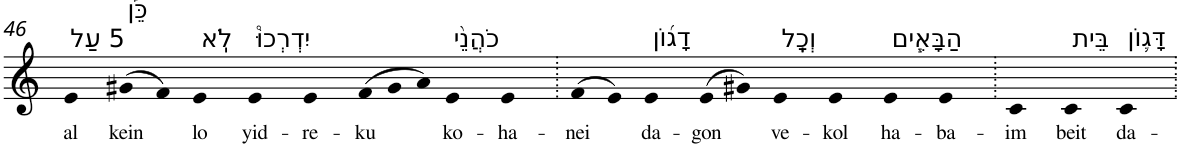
**kern	**text
*part1	*part1
*staff1	*staff1
*I"Piano	*
*I'Pno	*
!!LO:PB:g=z
*clefG2	*
*k[]	*
=46	=46
!LO:TX:a:t=5 עַל	!
!	!LO:LY:b
4e	al
!LO:TX:a:t=כֵּ֡ן	!
!	!LO:LY:b
(>8g#X	kein
8f)	.
!LO:TX:a:t=לֹֽא	!
!	!LO:LY:b
4e	lo
!LO:TX:a:t=יִדְרְכוּ֩	!
!	!LO:LY:b
4e	yid-
!	!LO:LY:b
4e	-re-
*Xtuplet	*
!	!LO:LY:b
(>12f	-ku
12g#	.
12a)	.
!LO:TX:a:t=כֹהֲנֵ֨י	!
!	!LO:LY:b
4e	ko-
!	!LO:LY:b
4e	-ha-
=47.	=47.
!	!LO:LY:b
(>8f	-nei
8e)	.
!LO:TX:a:t=דָג֜וֹן	!
!	!LO:LY:b
4e	da-
!	!LO:LY:b
(>8e	-gon
8g#X)	.
!LO:TX:a:t=וְכָֽל	!
!	!LO:LY:b
4e	ve-
!	!LO:LY:b
4e	-kol
!LO:TX:a:t=הַבָּאִ֧ים	!
!	!LO:LY:b
4e	ha-
!	!LO:LY:b
4e	-ba-
=48.	=48.
!	!LO:LY:b
4c	-im
!LO:TX:a:t=בֵּית	!
!	!LO:LY:b
4c	beit
!LO:TX:a:t=דָּג֛וֹן	!
!	!LO:LY:b
4c	da-
=.	=.
*-	*-
